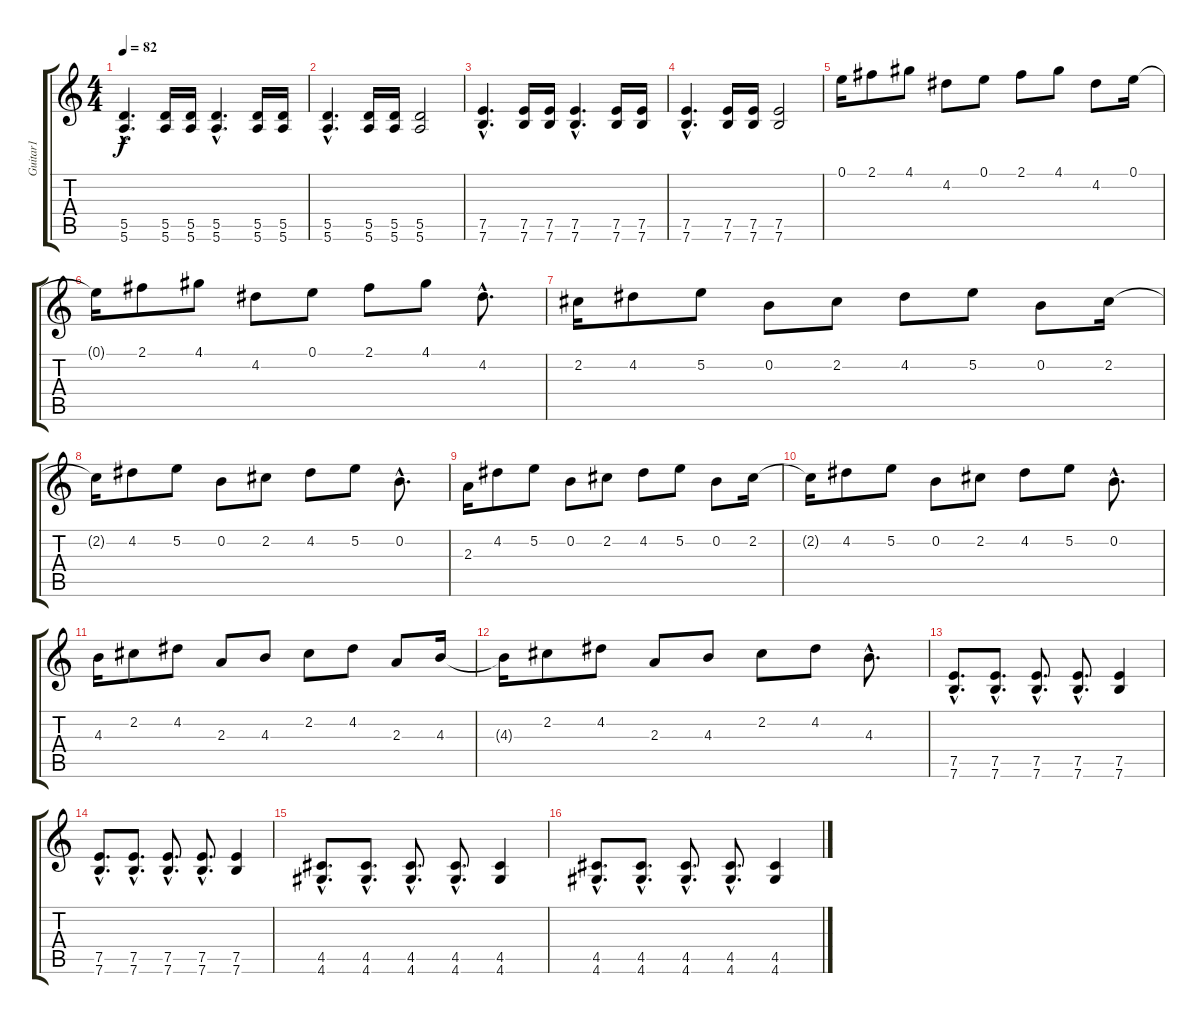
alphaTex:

\track ("Guitar1" "Guitar1") {instrument distortionguitar}
\staff {score tabs}
\tuning (E4 B3 G3 D3 A2 E2) {hide}
\ts (4 4)
\tempo 82
\clef g2
\ks c
(5.5{hac} 5.6{hac}).4{d dy f} (5.5 5.6).16 (5.5 5.6).16 (5.5{hac} 5.6{hac}).4{d} (5.5 5.6).16 (5.5 5.6).16 |
(5.5{hac} 5.6{hac}).4{d} (5.5 5.6).16 (5.5 5.6).16 (5.5 5.6).2 |
(7.5{hac} 7.6{hac}).4{d} (7.5 7.6).16 (7.5 7.6).16 (7.5{hac} 7.6{hac}).4{d} (7.5 7.6).16 (7.5 7.6).16 |
(7.5{hac} 7.6{hac}).4{d} (7.5 7.6).16 (7.5 7.6).16 (7.5 7.6).2 |
0.1.16{instrument acousticguitarnylon} 2.1.8 4.1.8 4.2.8 0.1.8 2.1.8 4.1.8 4.2.8 0.1.16 |
0.1{t}.16 2.1.8 4.1.8 4.2.8 0.1.8 2.1.8 4.1.8 4.2{hac}.8{d} |
2.2.16 4.2.8 5.2.8 0.2.8 2.2.8 4.2.8 5.2.8 0.2.8 2.2.16 |
2.2{t}.16 4.2.8 5.2.8 0.2.8 2.2.8 4.2.8 5.2.8 0.2{hac}.8{d} |
2.3.16 4.2.8 5.2.8 0.2.8 2.2.8 4.2.8 5.2.8 0.2.8 2.2.16 |
2.2{t}.16 4.2.8 5.2.8 0.2.8 2.2.8 4.2.8 5.2.8 0.2{hac}.8{d} |
4.3.16 2.2.8 4.2.8 2.3.8 4.3.8 2.2.8 4.2.8 2.3.8 4.3.16 |
4.3{t}.16 2.2.8 4.2.8 2.3.8 4.3.8 2.2.8 4.2.8 4.3{hac}.8{d} |
(7.5{hac} 7.6{hac}).8{d instrument distortionguitar} (7.5{hac} 7.6{hac}).8{d} (7.5{hac} 7.6{hac}).8{d} (7.5{hac} 7.6{hac}).8{d} (7.5 7.6).4 |
(7.5{hac} 7.6{hac}).8{d} (7.5{hac} 7.6{hac}).8{d} (7.5{hac} 7.6{hac}).8{d} (7.5{hac} 7.6{hac}).8{d} (7.5 7.6).4 |
(4.5{hac} 4.6{hac}).8{d} (4.5{hac} 4.6{hac}).8{d} (4.5{hac} 4.6{hac}).8{d} (4.5{hac} 4.6{hac}).8{d} (4.5 4.6).4 |
(4.5{hac} 4.6{hac}).8{d} (4.5{hac} 4.6{hac}).8{d} (4.5{hac} 4.6{hac}).8{d} (4.5{hac} 4.6{hac}).8{d} (4.5 4.6).4
